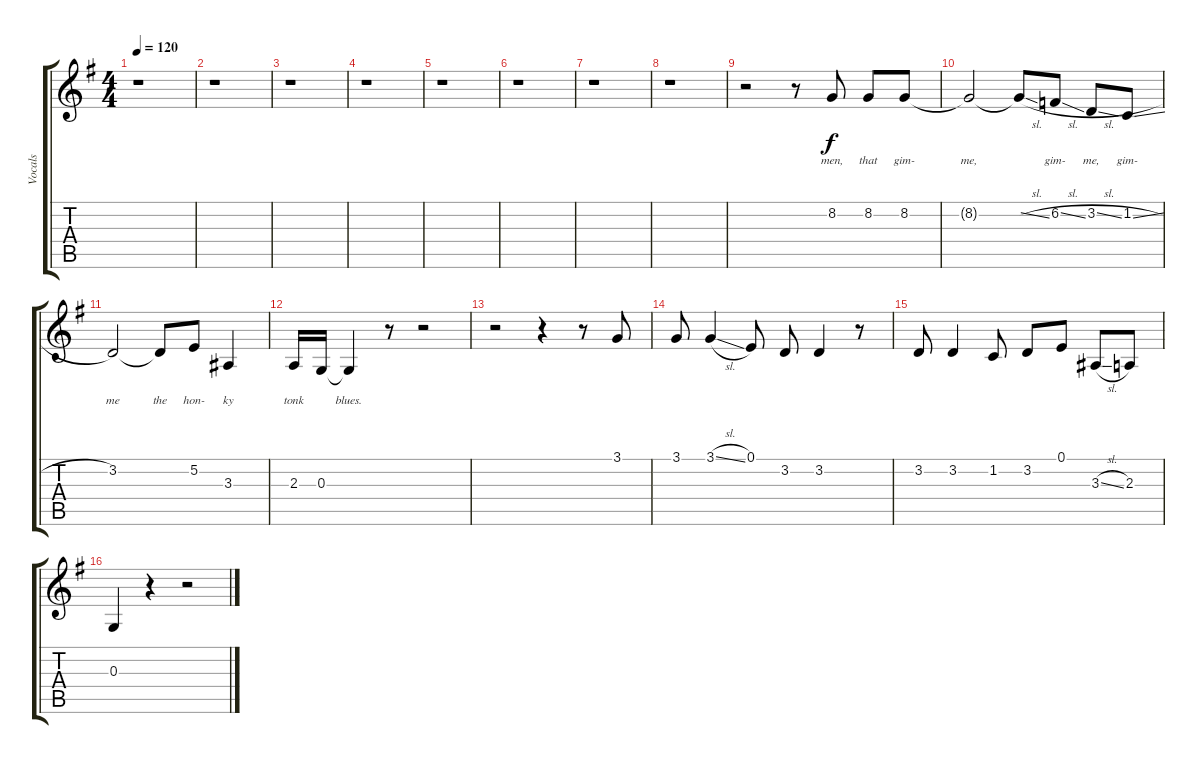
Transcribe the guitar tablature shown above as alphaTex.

\track ("Vocals" "Vocals") {instrument trumpet}
\staff {score tabs}
\tuning (E4 B3 G3 D3 A2 E2) {hide}
\ts (4 4)
\tempo 120
\clef g2
\ks g
r.1{dy f} |
r.1 |
r.1 |
r.1 |
r.1 |
r.1 |
r.1 |
r.1 |
r.2 r.8 8.2.8{lyrics (0 "men,") lyrics (1 "") lyrics (2 "") lyrics (3 "") lyrics (4 "")} 8.2.8{lyrics (0 "that") lyrics (1 "") lyrics (2 "") lyrics (3 "") lyrics (4 "")} 8.2.8{lyrics (0 "gim-") lyrics (1 "") lyrics (2 "") lyrics (3 "") lyrics (4 "")} |
8.2{t}.2{lyrics (0 "me,") lyrics (1 "") lyrics (2 "") lyrics (3 "") lyrics (4 "")} 8.2{sl t}.8{lyrics (0 "") lyrics (1 "") lyrics (2 "") lyrics (3 "") lyrics (4 "")} 6.2{sl}.8{lyrics (0 "gim-") lyrics (1 "") lyrics (2 "") lyrics (3 "") lyrics (4 "")} 3.2{sl}.8{lyrics (0 "me,") lyrics (1 "") lyrics (2 "") lyrics (3 "") lyrics (4 "")} 1.2{sl}.8{lyrics (0 "gim-") lyrics (1 "") lyrics (2 "") lyrics (3 "") lyrics (4 "")} |
3.2.2{lyrics (0 "me") lyrics (1 "") lyrics (2 "") lyrics (3 "") lyrics (4 "")} 3.2{t}.8{lyrics (0 "the") lyrics (1 "") lyrics (2 "") lyrics (3 "") lyrics (4 "")} 5.2.8{lyrics (0 "hon-") lyrics (1 "") lyrics (2 "") lyrics (3 "") lyrics (4 "")} 3.3.4{lyrics (0 "ky") lyrics (1 "") lyrics (2 "") lyrics (3 "") lyrics (4 "")} |
2.3.16{lyrics (0 "tonk") lyrics (1 "") lyrics (2 "") lyrics (3 "") lyrics (4 "")} 0.3.16{lyrics (0 "") lyrics (1 "") lyrics (2 "") lyrics (3 "") lyrics (4 "")} 0.3{t}.4{lyrics (0 "blues.") lyrics (1 "") lyrics (2 "") lyrics (3 "") lyrics (4 "")} r.8 r.2 |
r.2 r.4 r.8 3.1.8 |
3.1.8 3.1{sl}.4 0.1.8 3.2.8 3.2.4 r.8 |
3.2.8 3.2.4 1.2.8 3.2.8 0.1.8 3.3{sl}.8 2.3.8 |
0.3.4 r.4 r.2
